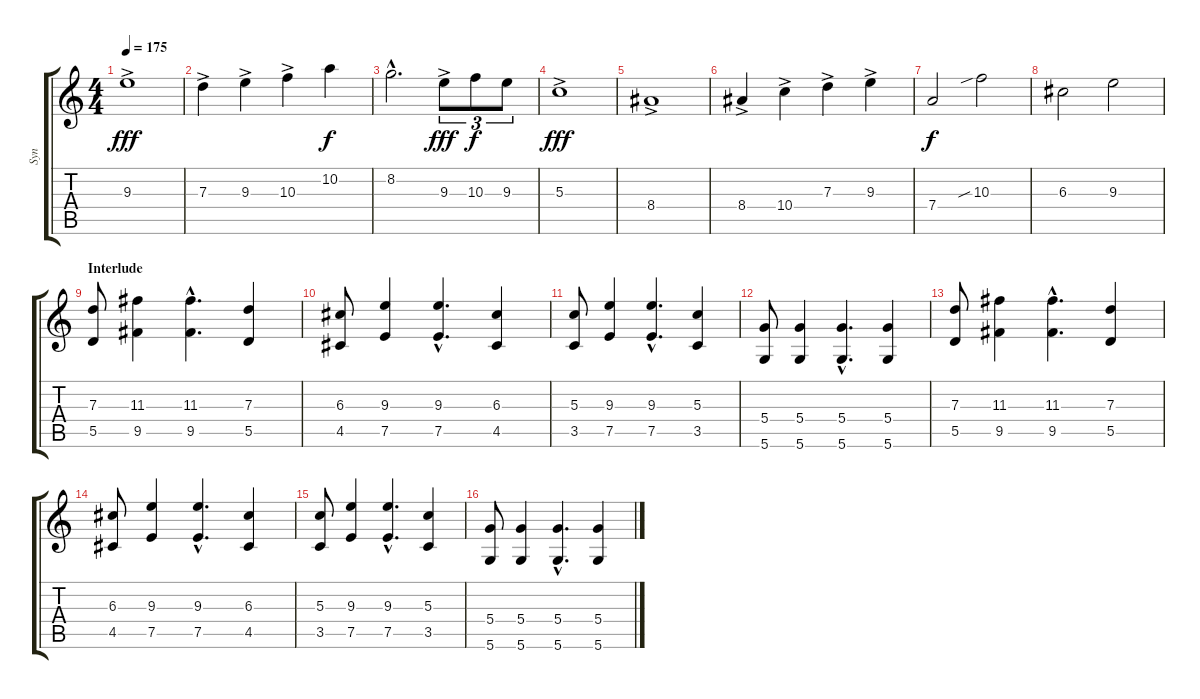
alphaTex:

\track ("Syn" "Syn") {instrument distortionguitar}
\staff {score tabs}
\tuning (E4 B3 G3 D3 A2 D2) {hide}
\ts (4 4)
\tempo 175
\clef g2
\ks c
9.3{ac}.1{dy fff} |
7.3{ac}.4 9.3{ac}.4 10.3{ac}.4 10.2.4{dy f} |
8.2{hac}.2{d} 9.3{ac}.8{tu (3 2) dy fff} 10.3.8{tu (3 2) dy f} 9.3.8{tu (3 2)} |
5.3{ac}.1{dy fff} |
8.4{ac}.1 |
8.4{ac}.4 10.4{ac}.4 7.3{ac}.4 9.3{ac}.4 |
7.4.2{dy f} 10.3{sib}.2 |
6.3.2 9.3.2 |
\section ("" "Interlude")
(7.3 5.5).8 (11.3 9.5).4 (11.3{hac} 9.5{hac}).4{d} (7.3 5.5).4 |
(6.3 4.5).8 (9.3 7.5).4 (9.3{hac} 7.5{hac}).4{d} (6.3 4.5).4 |
(5.3 3.5).8 (9.3 7.5).4 (9.3{hac} 7.5{hac}).4{d} (5.3 3.5).4 |
(5.4 5.6).8 (5.4 5.6).4 (5.4{hac} 5.6{hac}).4{d} (5.4 5.6).4 |
(7.3 5.5).8 (11.3 9.5).4 (11.3{hac} 9.5{hac}).4{d} (7.3 5.5).4 |
(6.3 4.5).8 (9.3 7.5).4 (9.3{hac} 7.5{hac}).4{d} (6.3 4.5).4 |
(5.3 3.5).8 (9.3 7.5).4 (9.3{hac} 7.5{hac}).4{d} (5.3 3.5).4 |
(5.4 5.6).8 (5.4 5.6).4 (5.4{hac} 5.6{hac}).4{d} (5.4 5.6).4
